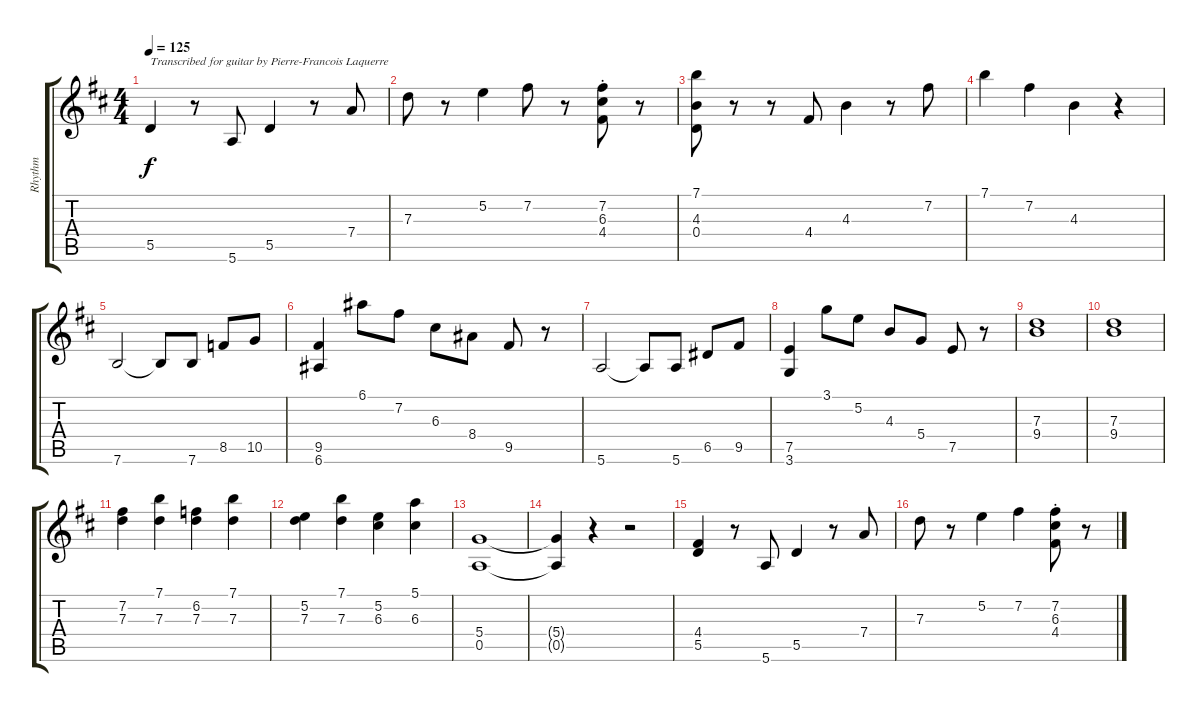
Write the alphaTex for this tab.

\track ("Rhythm" "Rhythm") {instrument distortionguitar}
\staff {score tabs}
\tuning (E4 B3 G3 D3 A2 E2) {hide}
\ts (4 4)
\tempo 125
\clef g2
\ks d
5.5.4{txt "Transcribed for guitar by Pierre-Francois Laquerre" dy f instrument distortionguitar} r.8 5.6.8 5.5.4 r.8 7.4.8 |
7.3.8 r.8 5.2.4{txt ""} 7.2.8 r.8 (7.2{st} 6.3{st} 4.4{st}).8 r.8 |
(7.1 4.3 0.4).8 r.8 r.8 4.4.8 4.3.4 r.8 7.2.8 |
7.1.4 7.2.4 4.3.4 r.4 |
7.6.2 7.6{t}.8 7.6.8 8.5.8 10.5.8 |
(9.5 6.6).4 6.1.8 7.2.8 6.3.8 8.4.8 9.5.8 r.8 |
5.6.2 5.6{t}.8 5.6.8 6.5.8 9.5.8 |
(7.5 3.6).4 3.1.8 5.2.8 4.3.8 5.4.8 7.5.8 r.8 |
(7.3 9.4).1 |
(7.3 9.4).1 |
(7.2 7.3).4 (7.1 7.3).4 (6.2 7.3).4 (7.1 7.3).4 |
(5.2 7.3).4 (7.1 7.3).4 (5.2 6.3).4 (5.1 6.3).4 |
(5.4 0.5).1 |
(5.4{t} 0.5{t}).4 r.4 r.2 |
(4.4 5.5).4 r.8 5.6.8 5.5.4 r.8 7.4.8 |
7.3.8 r.8 5.2.4 7.2.4 (7.2{st} 6.3{st} 4.4{st}).8 r.8
